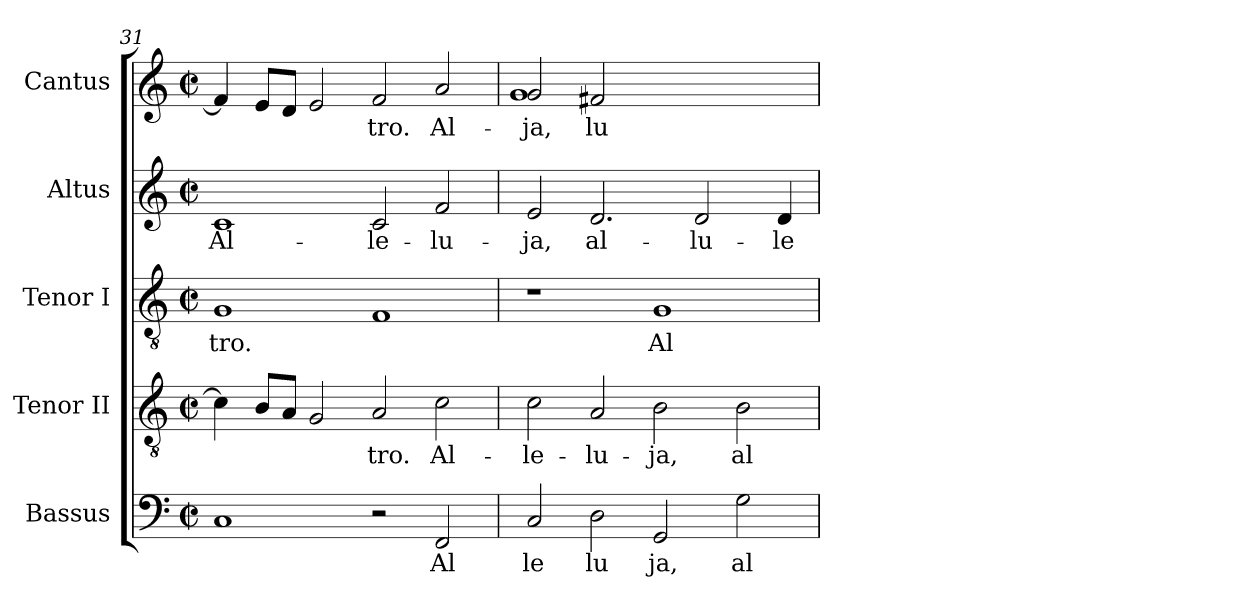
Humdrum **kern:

**kern	**text	**kern	**text	**kern	**text	**kern	**text	**kern	**text
*part5	*part5	*part4	*part4	*part3	*part3	*part2	*part2	*part1	*part1
*staff5	*staff5	*staff4	*staff4	*staff3	*staff3	*staff2	*staff2	*staff1	*staff1
*I"Bassus	*	*I"Tenor II	*	*I"Tenor I	*	*I"Altus	*	*I"Cantus	*
*clefF4	*	*clefGv2	*	*clefGv2	*	*clefG2	*	*clefG2	*
*M2/2	*	*M2/2	*	*M2/2	*	*M2/2	*	*M2/2	*
*met(c|)	*	*met(c|)	*	*met(c|)	*	*met(c|)	*	*met(c|)	*
=31	=31	=31	=31	=31	=31	=31	=31	=31	=31
!	!	!	!	!	!LO:LY:b:cj	!	!LO:LY:b:cj	!	!
1C	.	4c\]	.	1G	-tro.	1c	Al-	4f/]	.
.	.	8B/L	.	.	.	.	.	8e/L	.
.	.	8A/J	.	.	.	.	.	8d/J	.
.	.	2G/	.	.	.	.	.	2e/	.
!	!	!	!LO:LY:b:cj	!	!	!	!LO:LY:b:cj	!	!LO:LY:b:cj
2r	.	2A/	-tro.	1F	.	2c/	-le-	2f/	-tro.
!	!LO:LY:b:cj	!	!LO:LY:b:cj	!	!	!	!LO:LY:b:cj	!	!LO:LY:b:cj
2FF/	Al	2c\	Al-	.	.	2f/	-lu-	2a/	Al-
=32	=32	=32	=32	=32	=32	=32	=32	=32	=32
!	!LO:LY:b:cj	!	!LO:LY:b:cj	!	!	!	!LO:LY:b:cj	!	!LO:LY:b:cj
*	*	*	*	*	*	*	*	*^	*
!	!	!	!	!	!	!	!	!	!	!LO:LY:b:cj
2C/	le	2c\	-le-	1r	.	2e/	-ja,	2g/	1g	-ja,
!	!LO:LY:b:cj	!	!LO:LY:b:cj	!	!	!	!LO:LY:b:cj	!	!	!LO:LY:b:cj
2D\	lu	2A/	-lu-	.	.	2.d/	al-	2f#X/	.	-lu-
!	!LO:LY:b:cj	!	!LO:LY:b:cj	!	!LO:LY:b:cj	!	!	!	!	!
2GG/	ja,	2B\	-ja,	1G	Al-	.	.	1ryy	1ryy	.
!	!	!	!	!	!	!	!LO:LY:b:cj	!	!	!
.	.	.	.	.	.	2d/	-lu-	.	.	.
!	!LO:LY:b:cj	!	!LO:LY:b:cj	!	!	!	!	!	!	!
2G\	al	2B\	al-	.	.	.	.	.	.	.
!	!	!	!	!	!	!	!LO:LY:b:cj	!	!	!
.	.	.	.	.	.	4d/	-le-	.	.	.
*	*	*	*	*	*	*	*	*v	*v	*
=	=	=	=	=	=	=	=	=	=
*-	*-	*-	*-	*-	*-	*-	*-	*-	*-
